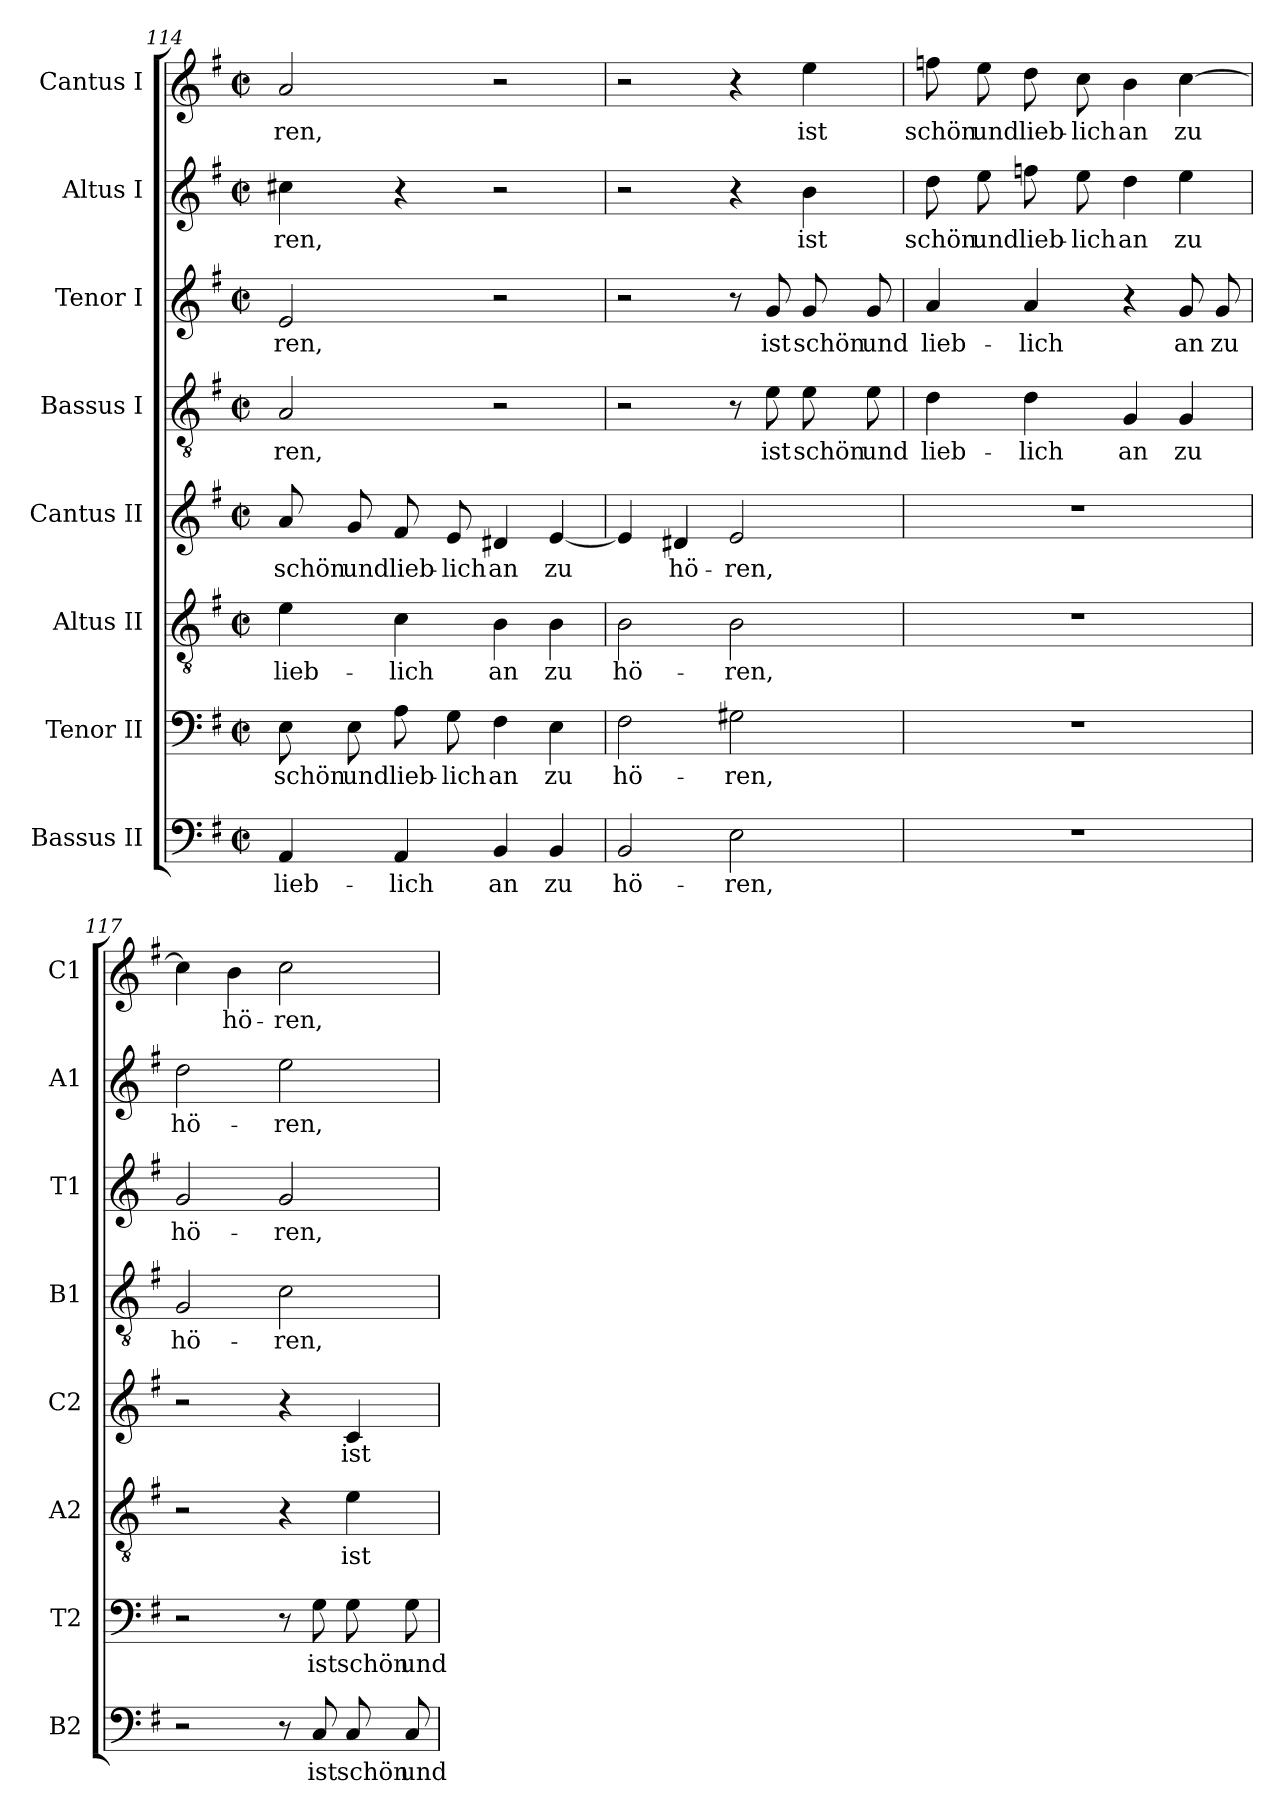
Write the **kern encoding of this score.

**kern	**text	**kern	**text	**kern	**text	**kern	**text	**kern	**text	**kern	**text	**kern	**text	**kern	**text
*part8	*part8	*part7	*part7	*part6	*part6	*part5	*part5	*part4	*part4	*part3	*part3	*part2	*part2	*part1	*part1
*staff8	*staff8	*staff7	*staff7	*staff6	*staff6	*staff5	*staff5	*staff4	*staff4	*staff3	*staff3	*staff2	*staff2	*staff1	*staff1
*I"Bassus II	*	*I"Tenor II	*	*I"Altus II	*	*I"Cantus II	*	*I"Bassus I	*	*I"Tenor I	*	*I"Altus I	*	*I"Cantus I	*
*I'B2	*	*I'T2	*	*I'A2	*	*I'C2	*	*I'B1	*	*I'T1	*	*I'A1	*	*I'C1	*
*clefF4	*	*clefF4	*	*clefGv2	*	*clefG2	*	*clefGv2	*	*clefG2	*	*clefG2	*	*clefG2	*
*k[f#]	*	*k[f#]	*	*k[f#]	*	*k[f#]	*	*k[f#]	*	*k[f#]	*	*k[f#]	*	*k[f#]	*
*G:	*	*G:	*	*G:	*	*G:	*	*G:	*	*G:	*	*G:	*	*G:	*
*M2/2	*	*M2/2	*	*M2/2	*	*M2/2	*	*M2/2	*	*M2/2	*	*M2/2	*	*M2/2	*
*met(c|)	*	*met(c|)	*	*met(c|)	*	*met(c|)	*	*met(c|)	*	*met(c|)	*	*met(c|)	*	*met(c|)	*
=114	=114	=114	=114	=114	=114	=114	=114	=114	=114	=114	=114	=114	=114	=114	=114
!	!LO:LY:b	!	!	!	!	!	!	!	!	!	!	!	!	!	!
!	!	!	!LO:LY:b	!	!	!	!	!	!	!	!	!	!	!	!
!	!	!	!	!	!LO:LY:b	!	!	!	!	!	!	!	!	!	!
!	!	!	!	!	!	!	!LO:LY:b	!	!	!	!	!	!	!	!
!	!	!	!	!	!	!	!	!	!LO:LY:b	!	!	!	!	!	!
!	!	!	!	!	!	!	!	!	!	!	!LO:LY:b	!	!	!	!
!	!	!	!	!	!	!	!	!	!	!	!	!	!LO:LY:b	!	!
!	!	!	!	!	!	!	!	!	!	!	!	!	!	!	!LO:LY:b
4AA/	lieb-	8E\	schön	4e\	lieb-	8a/	schön	2A/	-ren,	2e/	-ren,	4cc#X\	-ren,	2a/	-ren,
!	!	!	!LO:LY:b	!	!	!	!	!	!	!	!	!	!	!	!
!	!	!	!	!	!	!	!LO:LY:b	!	!	!	!	!	!	!	!
.	.	8E\	und	.	.	8g/	und	.	.	.	.	.	.	.	.
!	!LO:LY:b	!	!	!	!	!	!	!	!	!	!	!	!	!	!
!	!	!	!LO:LY:b	!	!	!	!	!	!	!	!	!	!	!	!
!	!	!	!	!	!LO:LY:b	!	!	!	!	!	!	!	!	!	!
!	!	!	!	!	!	!	!LO:LY:b	!	!	!	!	!	!	!	!
4AA/	-lich	8A\	lieb-	4c\	-lich	8f#/	lieb-	.	.	.	.	4r	.	.	.
!	!	!	!LO:LY:b	!	!	!	!	!	!	!	!	!	!	!	!
!	!	!	!	!	!	!	!LO:LY:b	!	!	!	!	!	!	!	!
.	.	8G\	-lich	.	.	8e/	-lich	.	.	.	.	.	.	.	.
!	!LO:LY:b	!	!	!	!	!	!	!	!	!	!	!	!	!	!
!	!	!	!LO:LY:b	!	!	!	!	!	!	!	!	!	!	!	!
!	!	!	!	!	!LO:LY:b	!	!	!	!	!	!	!	!	!	!
!	!	!	!	!	!	!	!LO:LY:b	!	!	!	!	!	!	!	!
4BB/	an	4F#\	an	4B\	an	4d#X/	an	2r	.	2r	.	2r	.	2r	.
!	!LO:LY:b	!	!	!	!	!	!	!	!	!	!	!	!	!	!
!	!	!	!LO:LY:b	!	!	!	!	!	!	!	!	!	!	!	!
!	!	!	!	!	!LO:LY:b	!	!	!	!	!	!	!	!	!	!
!	!	!	!	!	!	!	!LO:LY:b	!	!	!	!	!	!	!	!
4BB/	zu	4E\	zu	4B\	zu	[4e/	zu	.	.	.	.	.	.	.	.
!!LO:LB:g=z
=115	=115	=115	=115	=115	=115	=115	=115	=115	=115	=115	=115	=115	=115	=115	=115
!	!LO:LY:b	!	!	!	!	!	!	!	!	!	!	!	!	!	!
!	!	!	!LO:LY:b	!	!	!	!	!	!	!	!	!	!	!	!
!	!	!	!	!	!LO:LY:b	!	!	!	!	!	!	!	!	!	!
2BB/	hö-	2F#\	hö-	2B\	hö-	4e/]	.	2r	.	2r	.	2r	.	2r	.
!	!	!	!	!	!	!	!LO:LY:b	!	!	!	!	!	!	!	!
.	.	.	.	.	.	4d#X/	hö-	.	.	.	.	.	.	.	.
!	!LO:LY:b	!	!	!	!	!	!	!	!	!	!	!	!	!	!
!	!	!	!LO:LY:b	!	!	!	!	!	!	!	!	!	!	!	!
!	!	!	!	!	!LO:LY:b	!	!	!	!	!	!	!	!	!	!
!	!	!	!	!	!	!	!LO:LY:b	!	!	!	!	!	!	!	!
2E\	-ren,	2G#X\	-ren,	2B\	-ren,	2e/	-ren,	8r	.	8r	.	4r	.	4r	.
!	!	!	!	!	!	!	!	!	!LO:LY:b	!	!	!	!	!	!
!	!	!	!	!	!	!	!	!	!	!	!LO:LY:b	!	!	!	!
.	.	.	.	.	.	.	.	8e\	ist	8g/	ist	.	.	.	.
!	!	!	!	!	!	!	!	!	!LO:LY:b	!	!	!	!	!	!
!	!	!	!	!	!	!	!	!	!	!	!LO:LY:b	!	!	!	!
!	!	!	!	!	!	!	!	!	!	!	!	!	!LO:LY:b	!	!
!	!	!	!	!	!	!	!	!	!	!	!	!	!	!	!LO:LY:b
.	.	.	.	.	.	.	.	8e\	schön	8g/	schön	4b\	ist	4ee\	ist
!	!	!	!	!	!	!	!	!	!LO:LY:b	!	!	!	!	!	!
!	!	!	!	!	!	!	!	!	!	!	!LO:LY:b	!	!	!	!
.	.	.	.	.	.	.	.	8e\	und	8g/	und	.	.	.	.
=116	=116	=116	=116	=116	=116	=116	=116	=116	=116	=116	=116	=116	=116	=116	=116
!	!	!	!	!	!	!	!	!	!LO:LY:b	!	!	!	!	!	!
!	!	!	!	!	!	!	!	!	!	!	!LO:LY:b	!	!	!	!
!	!	!	!	!	!	!	!	!	!	!	!	!	!LO:LY:b	!	!
!	!	!	!	!	!	!	!	!	!	!	!	!	!	!	!LO:LY:b
1r	.	1r	.	1r	.	1r	.	4d\	lieb-	4a/	lieb-	8dd\	schön	8ffn\	schön
!	!	!	!	!	!	!	!	!	!	!	!	!	!LO:LY:b	!	!
!	!	!	!	!	!	!	!	!	!	!	!	!	!	!	!LO:LY:b
.	.	.	.	.	.	.	.	.	.	.	.	8ee\	und	8ee\	und
!	!	!	!	!	!	!	!	!	!LO:LY:b	!	!	!	!	!	!
!	!	!	!	!	!	!	!	!	!	!	!LO:LY:b	!	!	!	!
!	!	!	!	!	!	!	!	!	!	!	!	!	!LO:LY:b	!	!
!	!	!	!	!	!	!	!	!	!	!	!	!	!	!	!LO:LY:b
.	.	.	.	.	.	.	.	4d\	-lich	4a/	-lich	8ffn\	lieb-	8dd\	lieb-
!	!	!	!	!	!	!	!	!	!	!	!	!	!LO:LY:b	!	!
!	!	!	!	!	!	!	!	!	!	!	!	!	!	!	!LO:LY:b
.	.	.	.	.	.	.	.	.	.	.	.	8ee\	-lich	8cc\	-lich
!	!	!	!	!	!	!	!	!	!LO:LY:b	!	!	!	!	!	!
!	!	!	!	!	!	!	!	!	!	!	!	!	!LO:LY:b	!	!
!	!	!	!	!	!	!	!	!	!	!	!	!	!	!	!LO:LY:b
.	.	.	.	.	.	.	.	4G/	an	4r	.	4dd\	an	4b\	an
!	!	!	!	!	!	!	!	!	!LO:LY:b	!	!	!	!	!	!
!	!	!	!	!	!	!	!	!	!	!	!LO:LY:b	!	!	!	!
!	!	!	!	!	!	!	!	!	!	!	!	!	!LO:LY:b	!	!
!	!	!	!	!	!	!	!	!	!	!	!	!	!	!	!LO:LY:b
.	.	.	.	.	.	.	.	4G/	zu	8g/	an	4ee\	zu	[4cc\	zu
!	!	!	!	!	!	!	!	!	!	!	!LO:LY:b	!	!	!	!
.	.	.	.	.	.	.	.	.	.	8g/	zu	.	.	.	.
=117	=117	=117	=117	=117	=117	=117	=117	=117	=117	=117	=117	=117	=117	=117	=117
!	!	!	!	!	!	!	!	!	!LO:LY:b	!	!	!	!	!	!
!	!	!	!	!	!	!	!	!	!	!	!LO:LY:b	!	!	!	!
!	!	!	!	!	!	!	!	!	!	!	!	!	!LO:LY:b	!	!
2r	.	2r	.	2r	.	2r	.	2G/	hö-	2g/	hö-	2dd\	hö-	4cc\]	.
!	!	!	!	!	!	!	!	!	!	!	!	!	!	!	!LO:LY:b
.	.	.	.	.	.	.	.	.	.	.	.	.	.	4b\	hö-
!	!	!	!	!	!	!	!	!	!LO:LY:b	!	!	!	!	!	!
!	!	!	!	!	!	!	!	!	!	!	!LO:LY:b	!	!	!	!
!	!	!	!	!	!	!	!	!	!	!	!	!	!LO:LY:b	!	!
!	!	!	!	!	!	!	!	!	!	!	!	!	!	!	!LO:LY:b
8r	.	8r	.	4r	.	4r	.	2c\	-ren,	2g/	-ren,	2ee\	-ren,	2cc\	-ren,
!	!LO:LY:b	!	!	!	!	!	!	!	!	!	!	!	!	!	!
!	!	!	!LO:LY:b	!	!	!	!	!	!	!	!	!	!	!	!
8C/	ist	8G\	ist	.	.	.	.	.	.	.	.	.	.	.	.
!	!LO:LY:b	!	!	!	!	!	!	!	!	!	!	!	!	!	!
!	!	!	!LO:LY:b	!	!	!	!	!	!	!	!	!	!	!	!
!	!	!	!	!	!LO:LY:b	!	!	!	!	!	!	!	!	!	!
!	!	!	!	!	!	!	!LO:LY:b	!	!	!	!	!	!	!	!
8C/	schön	8G\	schön	4e\	ist	4c/	ist	.	.	.	.	.	.	.	.
!	!LO:LY:b	!	!	!	!	!	!	!	!	!	!	!	!	!	!
!	!	!	!LO:LY:b	!	!	!	!	!	!	!	!	!	!	!	!
8C/	und	8G\	und	.	.	.	.	.	.	.	.	.	.	.	.
=	=	=	=	=	=	=	=	=	=	=	=	=	=	=	=
*-	*-	*-	*-	*-	*-	*-	*-	*-	*-	*-	*-	*-	*-	*-	*-
